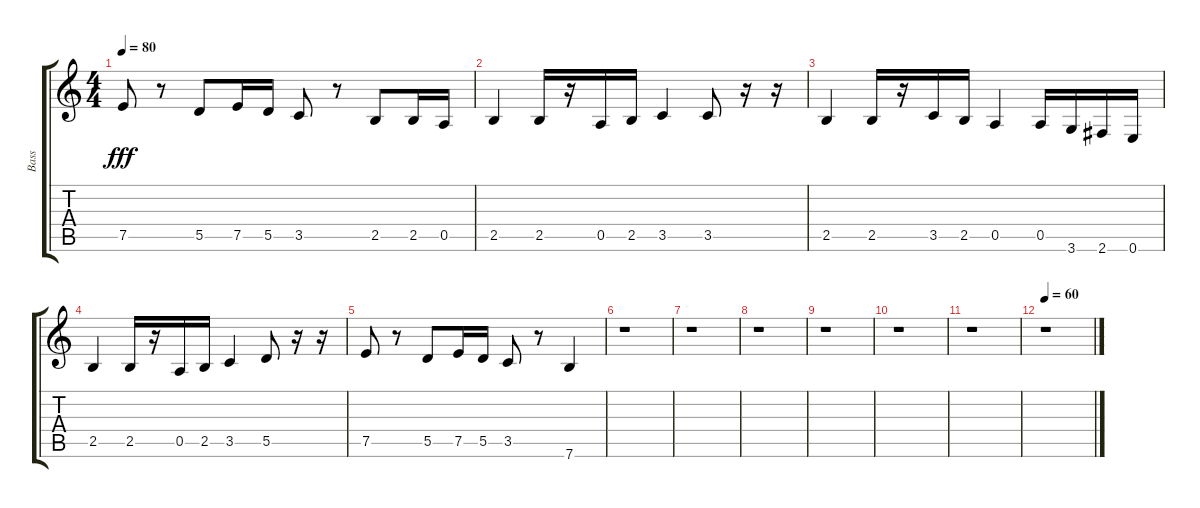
\track ("Bass" "Bass") {instrument electricbassfinger}
\staff {score tabs}
\tuning (E4 B3 G3 D3 A2 E2) {hide}
\ts (4 4)
\tempo 80
\clef g2
\ks c
7.5.8{dy fff} r.8 5.5.8 7.5.16 5.5.16 3.5.8 r.8 2.5.8 2.5.16 0.5.16 |
2.5.4 2.5.16 r.16 0.5.16 2.5.16 3.5.4 3.5.8 r.16 r.16 |
2.5.4 2.5.16 r.16 3.5.16 2.5.16 0.5.4 0.5.16 3.6.16 2.6.16 0.6.16 |
2.5.4 2.5.16 r.16 0.5.16 2.5.16 3.5.4 5.5.8 r.16 r.16 |
7.5.8 r.8 5.5.8 7.5.16 5.5.16 3.5.8 r.8 7.6.4 |
r.1 |
r.1 |
r.1 |
r.1 |
r.1 |
r.1 |
\tempo 60
r.1
